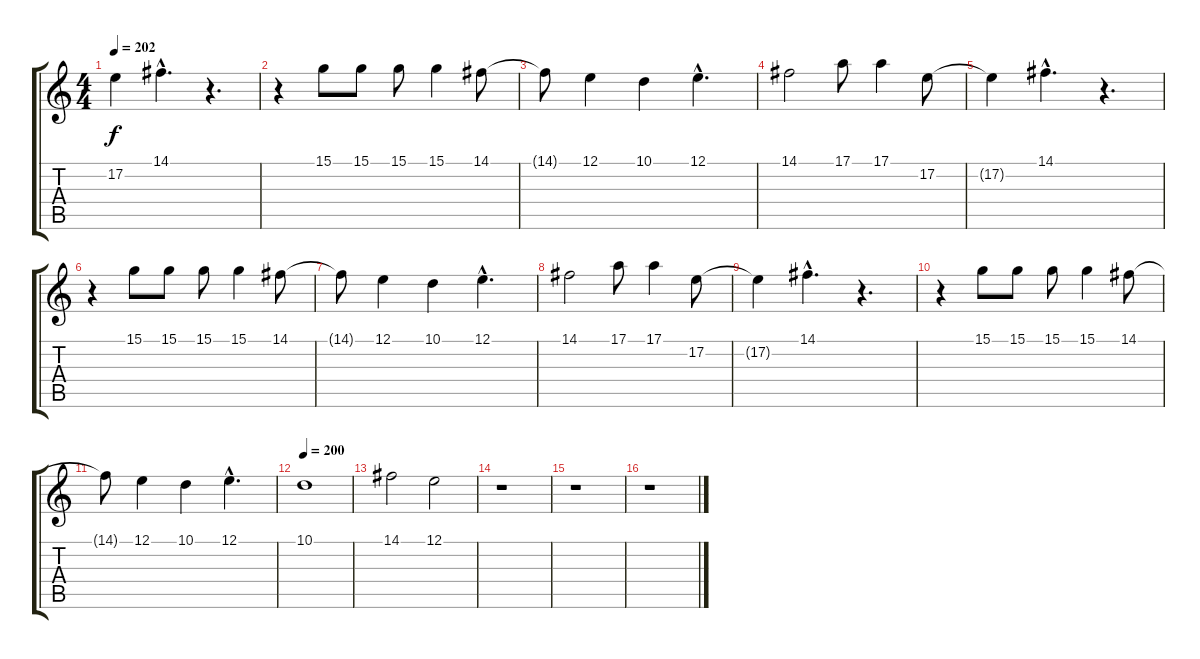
\track "" {instrument fx5brightness}
\staff {score tabs}
\tuning (E4 B3 G3 D3 A2 E2) {hide}
\ts (4 4)
\tempo 202
\clef g2
\ks c
17.2{t}.4{dy f} 14.1{hac}.4{d} r.4{d} |
r.4 15.1.8 15.1.8 15.1.8 15.1.4 14.1.8 |
14.1{t}.8 12.1.4 10.1.4 12.1{hac}.4{d} |
14.1.2 17.1.8 17.1.4 17.2.8 |
17.2{t}.4 14.1{hac}.4{d} r.4{d} |
r.4 15.1.8 15.1.8 15.1.8 15.1.4 14.1.8 |
14.1{t}.8 12.1.4 10.1.4 12.1{hac}.4{d} |
14.1.2 17.1.8 17.1.4 17.2.8 |
17.2{t}.4 14.1{hac}.4{d} r.4{d} |
r.4 15.1.8 15.1.8 15.1.8 15.1.4 14.1.8 |
14.1{t}.8 12.1.4 10.1.4 12.1{hac}.4{d} |
\tempo 200
10.1.1 |
14.1.2 12.1.2 |
r.1 |
r.1 |
r.1
